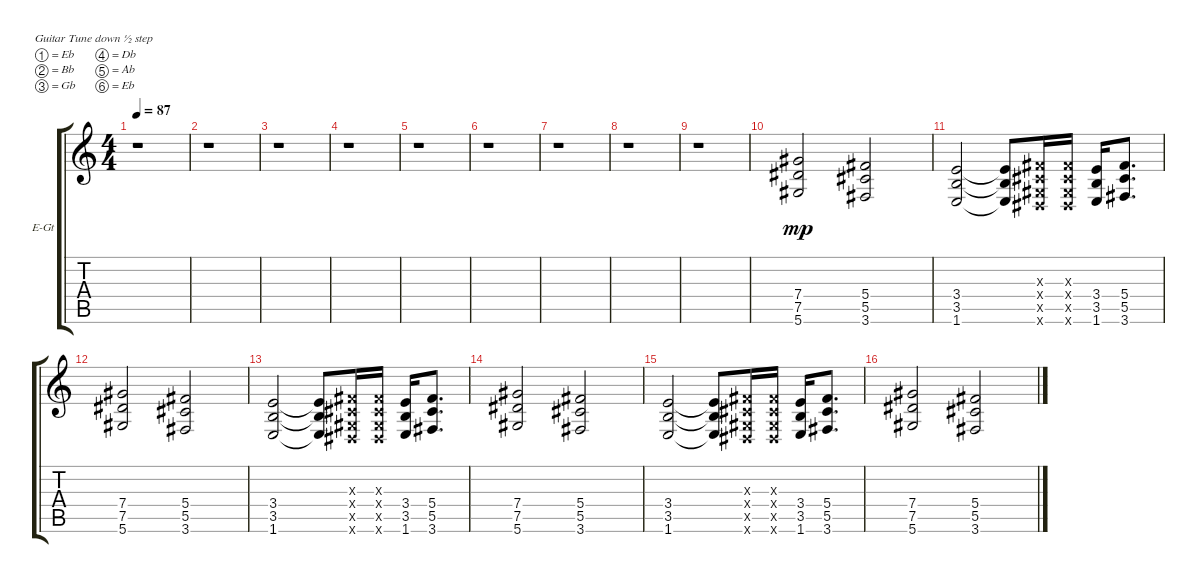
\bracketExtendMode groupsimilarinstruments
\firstSystemTrackNameOrientation horizontal
\otherSystemsTrackNameOrientation horizontal
\track ("Izzy (Rhythm Guitar)" "E-Gt") {instrument overdrivenguitar}
\staff {score tabs}
\tuning (Eb4 Bb3 Gb3 Db3 Ab2 Eb2)
\ts (4 4)
\tempo 87
\clef g2
\ks c
r.1{dy f} |
r.1 |
r.1 |
r.1 |
r.1 |
r.1 |
r.1 |
r.1 |
r.1 |
(7.4 7.5 5.6).2{dy mp} (5.4 5.5 3.6).2 |
(3.4 3.5 1.6).2 (3.4{t} 3.5{t} 1.6{t}).8 (0.3{x} 0.4{x} 0.5{x} 0.6{x}).16 (0.3{x} 0.4{x} 0.5{x} 0.6{x}).16 (3.4 3.5 1.6).16 (5.4 5.5 3.6).8{d} |
(7.4 7.5 5.6).2 (5.4 5.5 3.6).2 |
(3.4 3.5 1.6).2 (3.4{t} 3.5{t} 1.6{t}).8 (0.3{x} 0.4{x} 0.5{x} 0.6{x}).16 (0.3{x} 0.4{x} 0.5{x} 0.6{x}).16 (3.4 3.5 1.6).16 (5.4 5.5 3.6).8{d} |
(7.4 7.5 5.6).2 (5.4 5.5 3.6).2 |
(3.4 3.5 1.6).2 (3.4{t} 3.5{t} 1.6{t}).8 (0.3{x} 0.4{x} 0.5{x} 0.6{x}).16 (0.3{x} 0.4{x} 0.5{x} 0.6{x}).16 (3.4 3.5 1.6).16 (5.4 5.5 3.6).8{d} |
(7.4 7.5 5.6).2 (5.4 5.5 3.6).2
